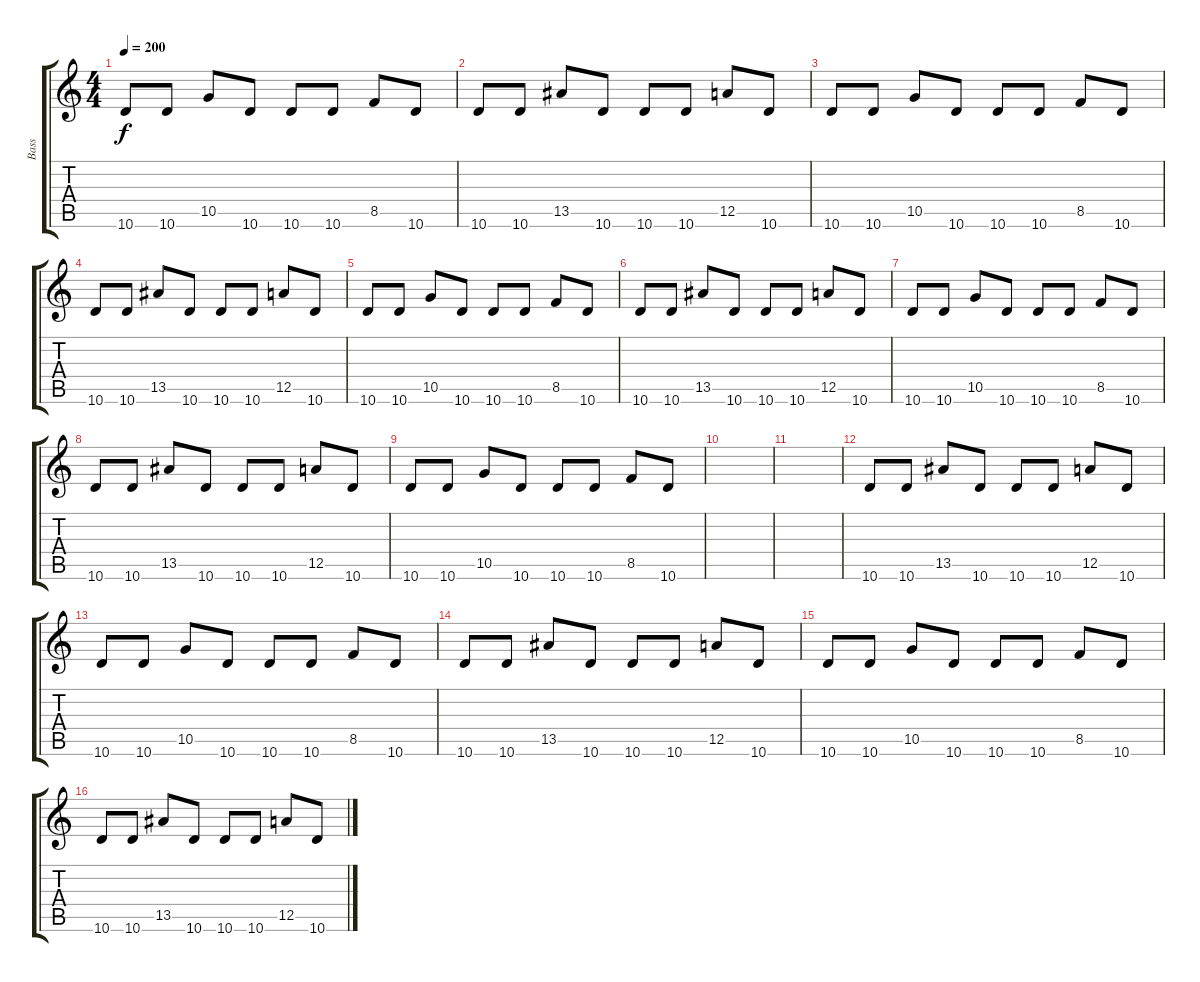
\track ("Bass" "Bass") {instrument electricbassfinger}
\staff {score tabs}
\tuning (E4 B3 G3 D3 A2 E2) {hide}
\ts (4 4)
\tempo 200
\clef g2
\ks c
10.6.8{dy f} 10.6.8 10.5.8 10.6.8 10.6.8 10.6.8 8.5.8 10.6.8 |
10.6.8 10.6.8 13.5.8 10.6.8 10.6.8 10.6.8 12.5.8 10.6.8 |
10.6.8 10.6.8 10.5.8 10.6.8 10.6.8 10.6.8 8.5.8 10.6.8 |
10.6.8 10.6.8 13.5.8 10.6.8 10.6.8 10.6.8 12.5.8 10.6.8 |
10.6.8 10.6.8 10.5.8 10.6.8 10.6.8 10.6.8 8.5.8 10.6.8 |
10.6.8 10.6.8 13.5.8 10.6.8 10.6.8 10.6.8 12.5.8 10.6.8 |
10.6.8 10.6.8 10.5.8 10.6.8 10.6.8 10.6.8 8.5.8 10.6.8 |
10.6.8 10.6.8 13.5.8 10.6.8 10.6.8 10.6.8 12.5.8 10.6.8 |
10.6.8 10.6.8 10.5.8 10.6.8 10.6.8 10.6.8 8.5.8 10.6.8 |
|
|
10.6.8 10.6.8 13.5.8 10.6.8 10.6.8 10.6.8 12.5.8 10.6.8 |
10.6.8 10.6.8 10.5.8 10.6.8 10.6.8 10.6.8 8.5.8 10.6.8 |
10.6.8 10.6.8 13.5.8 10.6.8 10.6.8 10.6.8 12.5.8 10.6.8 |
10.6.8 10.6.8 10.5.8 10.6.8 10.6.8 10.6.8 8.5.8 10.6.8 |
10.6.8 10.6.8 13.5.8 10.6.8 10.6.8 10.6.8 12.5.8 10.6.8
